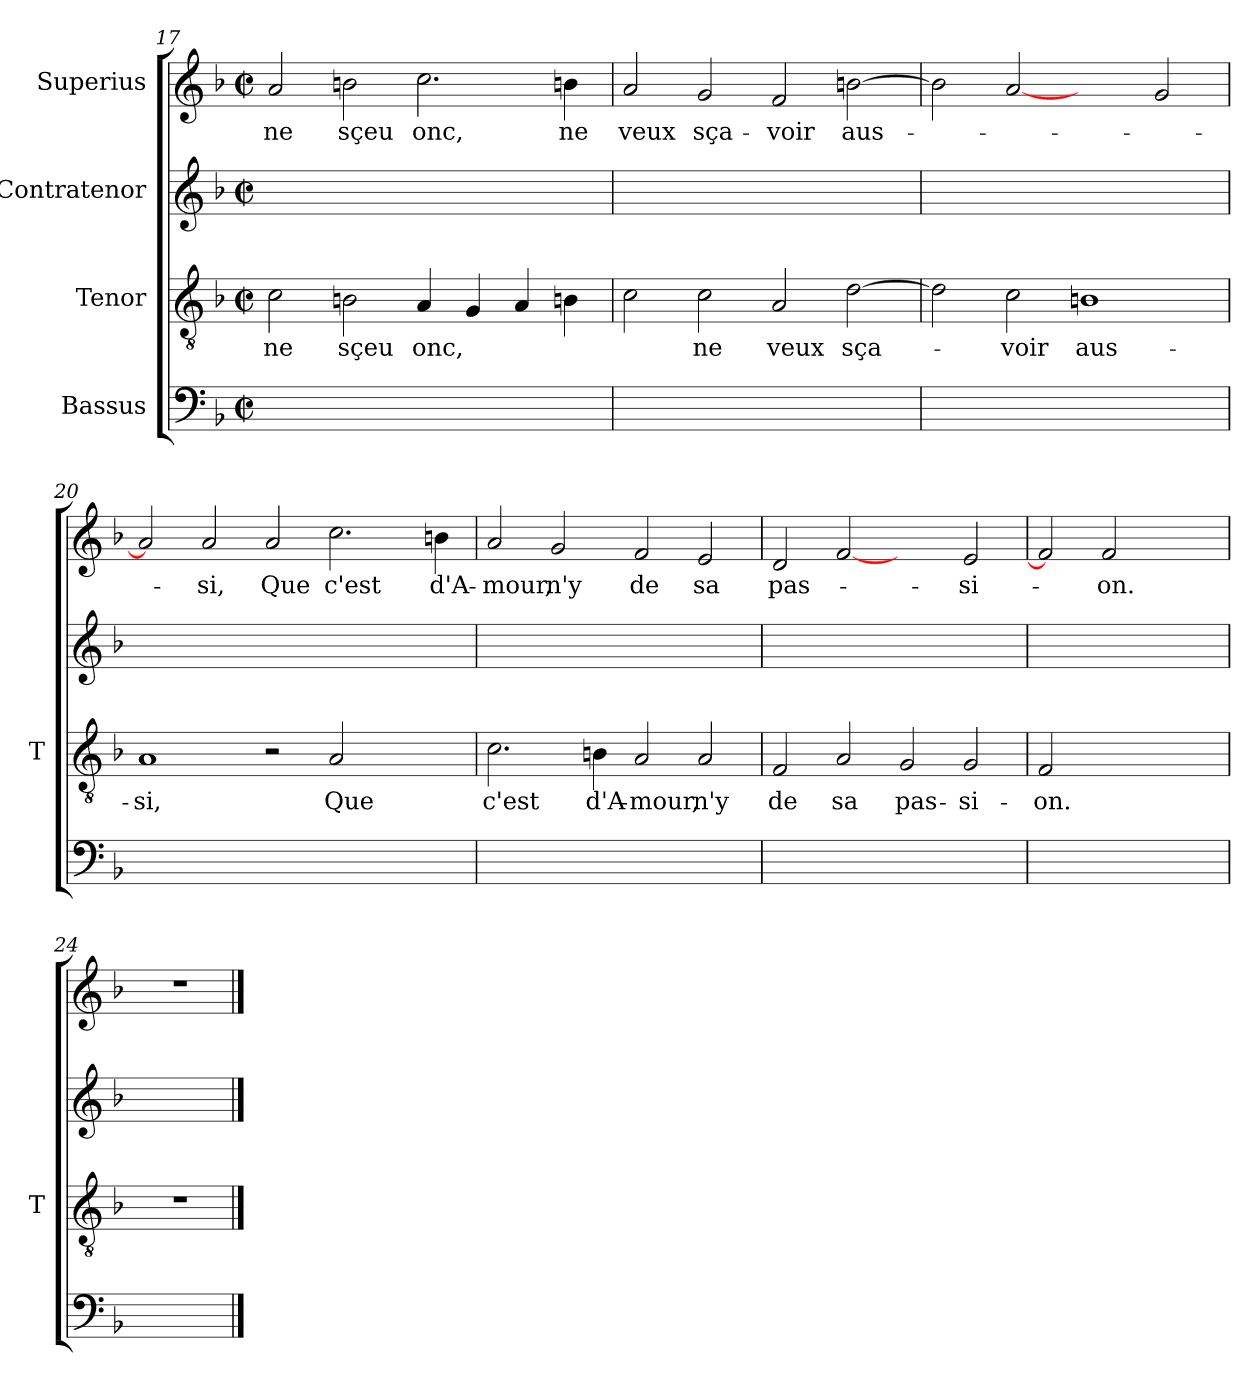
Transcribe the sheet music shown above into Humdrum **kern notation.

**kern	**kern	**text	**kern	**kern	**text
*part4	*part3	*part3	*part2	*part1	*part1
*staff4	*staff3	*staff3	*staff2	*staff1	*staff1
*I"Bassus	*I"Tenor	*	*I"Contratenor	*I"Superius	*
*	*I'T	*	*	*	*
*clefF4	*clefGv2	*	*clefG2	*clefG2	*
*k[b-]	*k[b-]	*	*k[b-]	*k[b-]	*
*F:	*F:	*	*F:	*F:	*
*M2/2	*M2/2	*	*M2/2	*M2/2	*
*met(c|)	*met(c|)	*	*met(c|)	*met(c|)	*
=17	=17	=17	=17	=17	=17
1ryy	2c	-ne	1ryy	2a	-ne
.	2Bn	-sçeu	.	2bn	-sçeu
1ryy	4A	-onc,	1ryy	2.cc	-onc,
.	4G	.	.	.	.
.	4A	.	.	.	.
.	4Bn	.	.	4bn	-ne
=18	=18	=18	=18	=18	=18
1ryy	2c	.	1ryy	2a	-veux
.	2c	-ne	.	2g	sça-
1ryy	2A	-veux	1ryy	2f	-voir
.	[2d	sça-	.	[2bn	aus-
!!LO:PB:g=z
=19	=19	=19	=19	=19	=19
1ryy	2d]	.	1ryy	2b]	.
.	2c	-voir	.	[2a	.
1ryy	1Bn	aus-	1ryy	2ryy	.
.	.	.	.	2g	.
=20	=20	=20	=20	=20	=20
1ryy	1A	-si,	1ryy	2a]	.
.	.	.	.	2a	-si,
1ryy	2r	.	1ryy	2a	-Que
.	2A	-Que	.	2.cc	-c'est
2ryy	2ryy	.	2ryy	.	.
.	.	.	.	4bn	d'A-
=21	=21	=21	=21	=21	=21
1ryy	2.c	-c'est	1ryy	2a	-mour,
.	.	.	.	2g	-n'y
.	4Bn	d'A-	.	.	.
1ryy	2A	-mour,	1ryy	2f	-de
.	2A	-n'y	.	2e	-sa
!!LO:PB:g=z
=22	=22	=22	=22	=22	=22
1ryy	2F	-de	1ryy	2d	pas-
.	2A	-sa	.	[2f	.
1ryy	2G	pas-	1ryy	2ryy	.
.	2G	si-	.	2e	si-
=23	=23	=23	=23	=23	=23
1ryy	2F	-on.	1ryy	2f]	.
.	2ryy	.	.	2f	-on.
2ryy	2ryy	.	2ryy	2ryy	.
=24	=24	=24	=24	=24	=24
1ryy	1r	.	1ryy	1r	.
==	==	==	==	==	==
*-	*-	*-	*-	*-	*-
